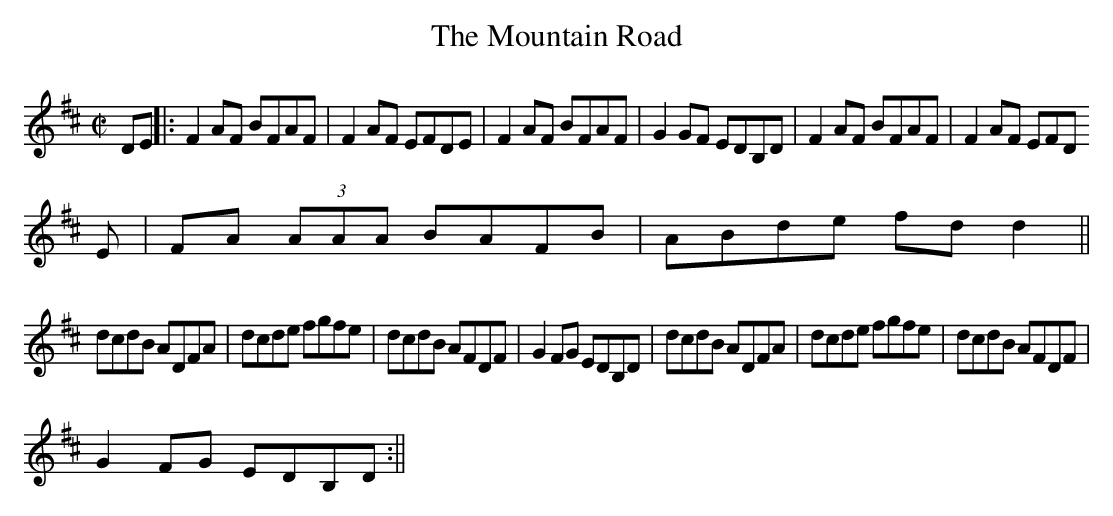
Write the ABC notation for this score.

X:1
T:Mountain Road, The
M:C|
L:1/8
K:D
DE||:F2 AF BFAF |F2 AF EFDE|F2 AF BFAF|G2 GF EDB,D|F2 AF BFAF |F2 AF EFD
E|FA (3AAA BAFB|ABde fd d2||
dcdB ADFA|dcde fgfe|dcdB AFDF|G2 FG EDB,D|dcdB ADFA|dcde fgfe|dcdB AFDF|
G2 FG EDB,D:||
